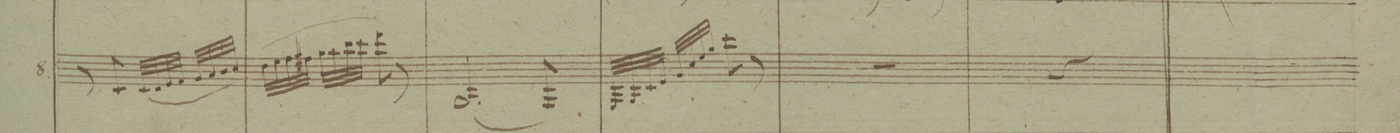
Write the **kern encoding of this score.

**kern	**dynam
*I"Clarinetti in B.	*
*clefG2	*
*k[b-e-]	*
*M2/4	*
8r	.
8B-/	.
(32B-/LLL	.
32c/	.
32d/	.
32e-/JJJ	.
32f/LLL	.
32g/	.
32a/	.
32b-/JJJ)	.
=58	=58
(32cc\LLL	.
32dd\	.
32ee-\	.
32eeX\JJJ	.
32ff\LLL	.
32gg\	.
32aa\	.
32bb-\JJJ	.
8ccc\)	.
8r	.
=59	=59
(4.F/	.
8E-/)	.
=60	=60
32D/LLL	.
32F/	.
32B-/	.
32d/JJJ	.
32f/LLL	.
32b-/	.
32dd/	.
32ff/JJJ	.
8bb-\	.
8r	.
=61	=61
2r	.
=62	=62
4r	.
==	==
*-	*-
